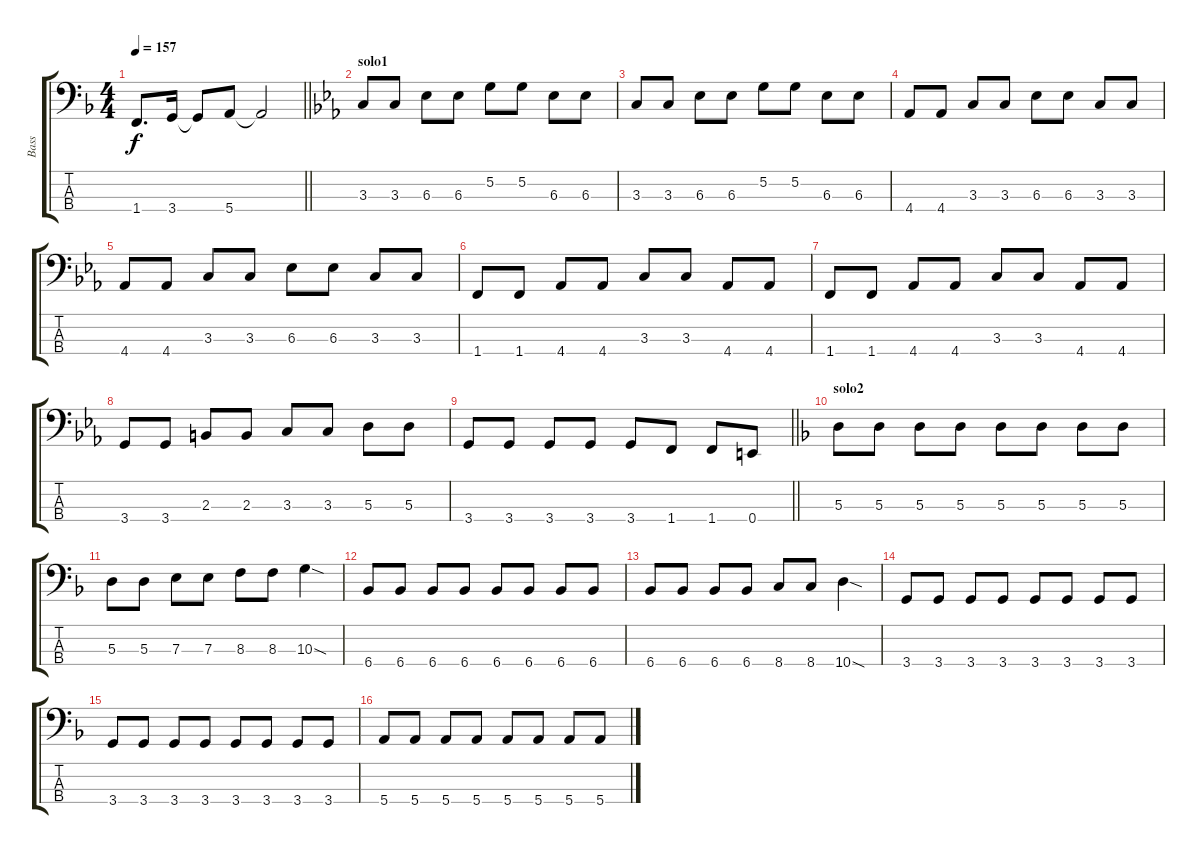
\track ("Bass" "Bass") {instrument electricbasspick}
\staff {score tabs}
\tuning (G2 D2 A1 E1) {hide}
\ts (4 4)
\tempo 157
\clef f4
\barLineRight lightlight
\ks f
1.4.8{d dy f} 3.4.16 3.4{t}.8 5.4.8 5.4{t}.2 |
\section ("" "solo1")
\ks eb
3.3.8 3.3.8 6.3.8 6.3.8 5.2.8 5.2.8 6.3.8 6.3.8 |
3.3.8 3.3.8 6.3.8 6.3.8 5.2.8 5.2.8 6.3.8 6.3.8 |
4.4.8 4.4.8 3.3.8 3.3.8 6.3.8 6.3.8 3.3.8 3.3.8 |
4.4.8 4.4.8 3.3.8 3.3.8 6.3.8 6.3.8 3.3.8 3.3.8 |
1.4.8 1.4.8 4.4.8 4.4.8 3.3.8 3.3.8 4.4.8 4.4.8 |
1.4.8 1.4.8 4.4.8 4.4.8 3.3.8 3.3.8 4.4.8 4.4.8 |
3.4.8 3.4.8 2.3.8 2.3.8 3.3.8 3.3.8 5.3.8 5.3.8 |
\barLineRight lightlight
3.4.8 3.4.8 3.4.8 3.4.8 3.4.8 1.4.8 1.4.8 0.4.8 |
\section ("" "solo2")
\ks f
5.3.8 5.3.8 5.3.8 5.3.8 5.3.8 5.3.8 5.3.8 5.3.8 |
5.3.8 5.3.8 7.3.8 7.3.8 8.3.8 8.3.8 10.3{sod}.4 |
6.4.8 6.4.8 6.4.8 6.4.8 6.4.8 6.4.8 6.4.8 6.4.8 |
6.4.8 6.4.8 6.4.8 6.4.8 8.4.8 8.4.8 10.4{sod}.4 |
3.4.8 3.4.8 3.4.8 3.4.8 3.4.8 3.4.8 3.4.8 3.4.8 |
3.4.8 3.4.8 3.4.8 3.4.8 3.4.8 3.4.8 3.4.8 3.4.8 |
5.4.8 5.4.8 5.4.8 5.4.8 5.4.8 5.4.8 5.4.8 5.4.8
